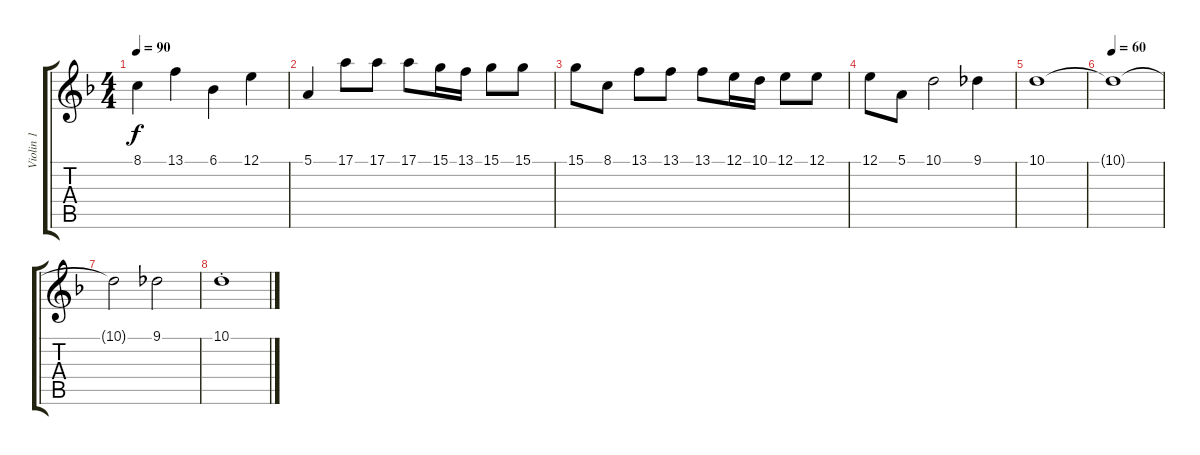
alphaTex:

\track ("Violin 1" "Violin 1") {instrument violin}
\staff {score tabs}
\tuning (E4 B3 G3 D3 A2 E2) {hide}
\ts (4 4)
\tempo 90
\clef g2
\ks f
8.1.4{dy f} 13.1.4 6.1.4 12.1.4 |
5.1.4 17.1.8 17.1.8 17.1.8 15.1.16 13.1.16 15.1.8 15.1.8 |
15.1.8 8.1.8 13.1.8 13.1.8 13.1.8 12.1.16 10.1.16 12.1.8 12.1.8 |
12.1.8 5.1.8 10.1.2 9.1.4 |
10.1.1 |
\tempo 60
10.1{t}.1 |
10.1{t}.2 9.1.2 |
10.1{st}.1
